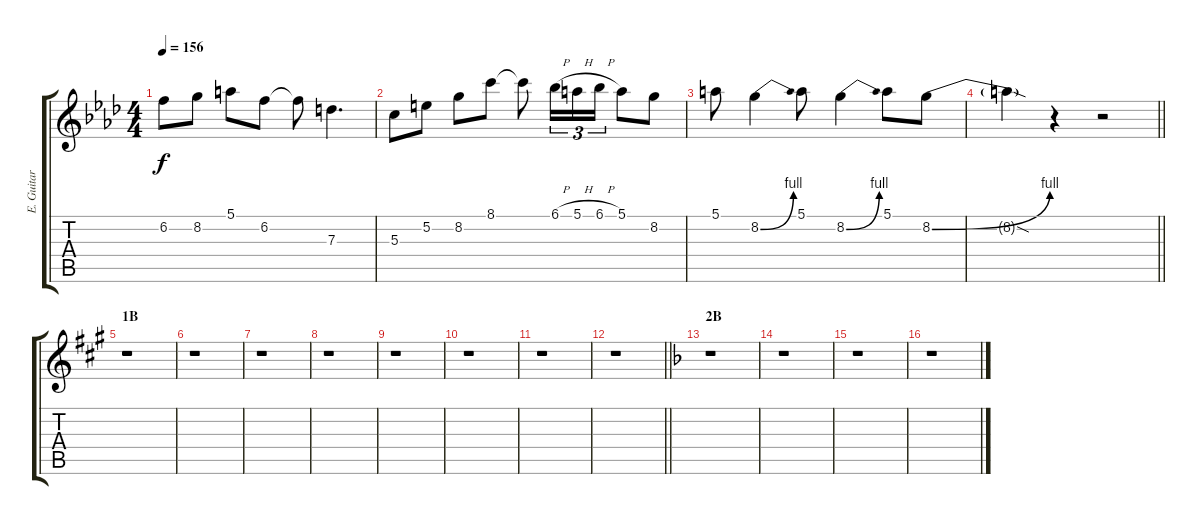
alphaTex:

\track ("E. Guitar IV" "E. Guitar ") {instrument overdrivenguitar}
\staff {score tabs}
\tuning (E4 B3 G3 D3 A2 E2) {hide}
\ts (4 4)
\tempo 156
\clef g2
\ks ab
6.2.8{dy f} 8.2.8 5.1.8 6.2.8 6.2{t}.8 7.3.4{d} |
5.3.8 5.2.8 8.2.8 8.1.8 8.1{t}.8 6.1{h}.16{tu (3 2)} 5.1{h}.16{tu (3 2)} 6.1{h}.16{tu (3 2)} 5.1.8 8.2.8 |
5.1.8 8.2{be (bend 0 0 60 4)}.4 5.1.8 8.2{be (bend 0 0 60 4)}.4 5.1.8 8.2{be (bend 0 0 60 4)}.8 |
\barLineRight lightlight
8.2{sod t}.4 r.4 r.2 |
\section ("" "1B")
\ks a
r.1 |
r.1 |
r.1 |
r.1 |
r.1 |
r.1 |
r.1 |
\barLineRight lightlight
r.1 |
\section ("" "2B")
\ks f
r.1 |
r.1 |
r.1 |
r.1
